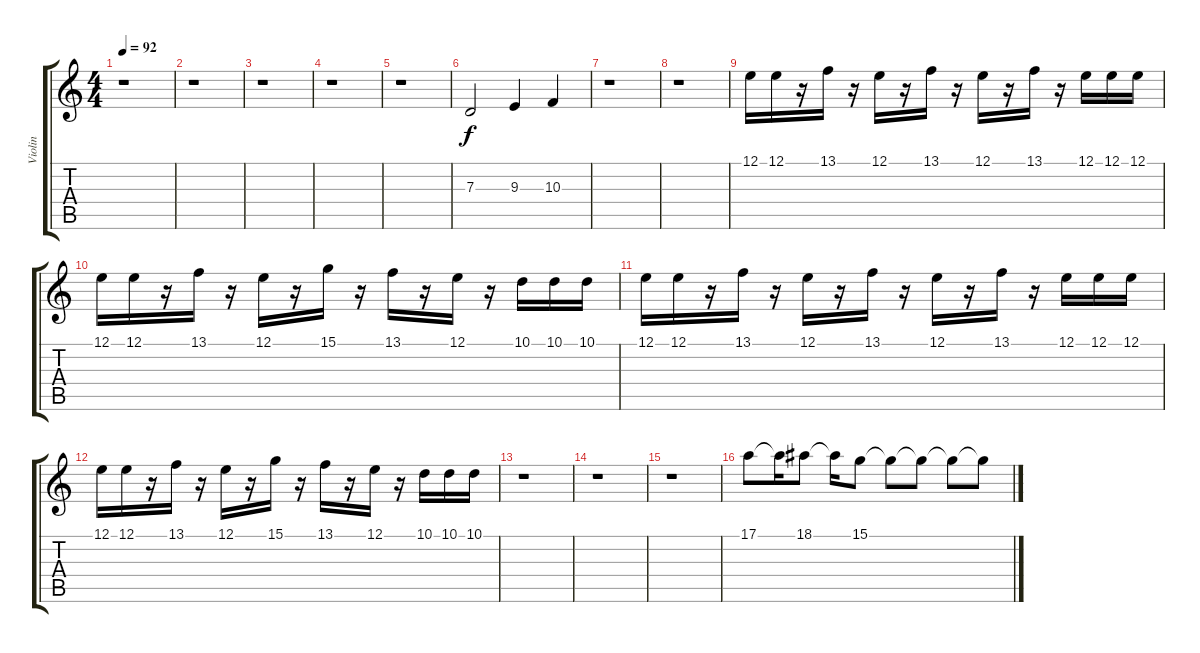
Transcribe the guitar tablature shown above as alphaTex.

\track ("Violin" "Violin") {instrument violin}
\staff {score tabs}
\tuning (E4 B3 G3 D3 A2 E2) {hide}
\ts (4 4)
\tempo 92
\clef g2
\ks c
r.1{dy f} |
r.1 |
r.1 |
r.1 |
r.1 |
7.3.2 9.3.4 10.3.4 |
r.1 |
r.1 |
12.1.16 12.1.16 r.16 13.1.16 r.16 12.1.16 r.16 13.1.16 r.16 12.1.16 r.16 13.1.16 r.16 12.1.16 12.1.16 12.1.16 |
12.1.16 12.1.16 r.16 13.1.16 r.16 12.1.16 r.16 15.1.16 r.16 13.1.16 r.16 12.1.16 r.16 10.1.16 10.1.16 10.1.16 |
12.1.16 12.1.16 r.16 13.1.16 r.16 12.1.16 r.16 13.1.16 r.16 12.1.16 r.16 13.1.16 r.16 12.1.16 12.1.16 12.1.16 |
12.1.16 12.1.16 r.16 13.1.16 r.16 12.1.16 r.16 15.1.16 r.16 13.1.16 r.16 12.1.16 r.16 10.1.16 10.1.16 10.1.16 |
r.1 |
r.1 |
r.1 |
17.1.8 17.1{t}.16 18.1.8 18.1{t}.16 15.1.8 15.1{t}.8 15.1{t}.8 15.1{t}.8 15.1{t}.8
